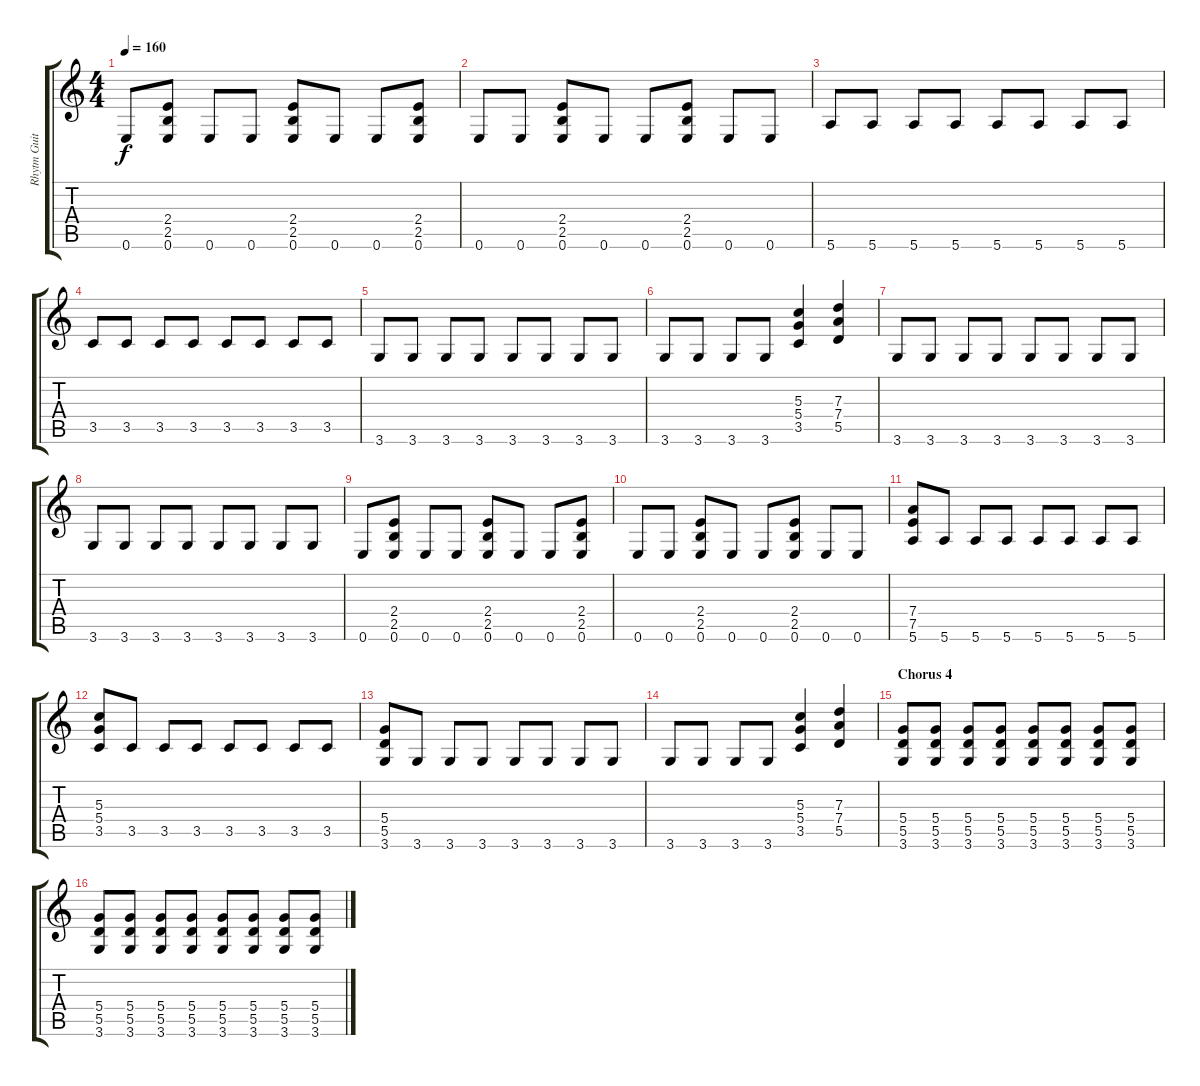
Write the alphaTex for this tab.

\track ("Rhytm Guitar" "Rhytm Guit") {instrument overdrivenguitar}
\staff {score tabs}
\tuning (E4 B3 G3 D3 A2 E2) {hide}
\ts (4 4)
\tempo 160
\clef g2
\ks c
0.6.8{dy f} (2.4 2.5 0.6).8 0.6.8 0.6.8 (2.4 2.5 0.6).8 0.6.8 0.6.8 (2.4 2.5 0.6).8 |
0.6.8 0.6.8 (2.4 2.5 0.6).8 0.6.8 0.6.8 (2.4 2.5 0.6).8 0.6.8 0.6.8 |
5.6.8 5.6.8 5.6.8 5.6.8 5.6.8 5.6.8 5.6.8 5.6.8 |
3.5.8 3.5.8 3.5.8 3.5.8 3.5.8 3.5.8 3.5.8 3.5.8 |
3.6.8 3.6.8 3.6.8 3.6.8 3.6.8 3.6.8 3.6.8 3.6.8 |
3.6.8 3.6.8 3.6.8 3.6.8 (5.3 5.4 3.5).4 (7.3 7.4 5.5).4 |
3.6.8 3.6.8 3.6.8 3.6.8 3.6.8 3.6.8 3.6.8 3.6.8 |
3.6.8 3.6.8 3.6.8 3.6.8 3.6.8 3.6.8 3.6.8 3.6.8 |
0.6.8 (2.4 2.5 0.6).8 0.6.8 0.6.8 (2.4 2.5 0.6).8 0.6.8 0.6.8 (2.4 2.5 0.6).8 |
0.6.8 0.6.8 (2.4 2.5 0.6).8 0.6.8 0.6.8 (2.4 2.5 0.6).8 0.6.8 0.6.8 |
(7.4 7.5 5.6).8 5.6.8 5.6.8 5.6.8 5.6.8 5.6.8 5.6.8 5.6.8 |
(5.3 5.4 3.5).8 3.5.8 3.5.8 3.5.8 3.5.8 3.5.8 3.5.8 3.5.8 |
(5.4 5.5 3.6).8 3.6.8 3.6.8 3.6.8 3.6.8 3.6.8 3.6.8 3.6.8 |
3.6.8 3.6.8 3.6.8 3.6.8 (5.3 5.4 3.5).4 (7.3 7.4 5.5).4 |
\section ("" "Chorus 4")
(5.4 5.5 3.6).8 (5.4 5.5 3.6).8 (5.4 5.5 3.6).8 (5.4 5.5 3.6).8 (5.4 5.5 3.6).8 (5.4 5.5 3.6).8 (5.4 5.5 3.6).8 (5.4 5.5 3.6).8 |
(5.4 5.5 3.6).8 (5.4 5.5 3.6).8 (5.4 5.5 3.6).8 (5.4 5.5 3.6).8 (5.4 5.5 3.6).8 (5.4 5.5 3.6).8 (5.4 5.5 3.6).8 (5.4 5.5 3.6).8
